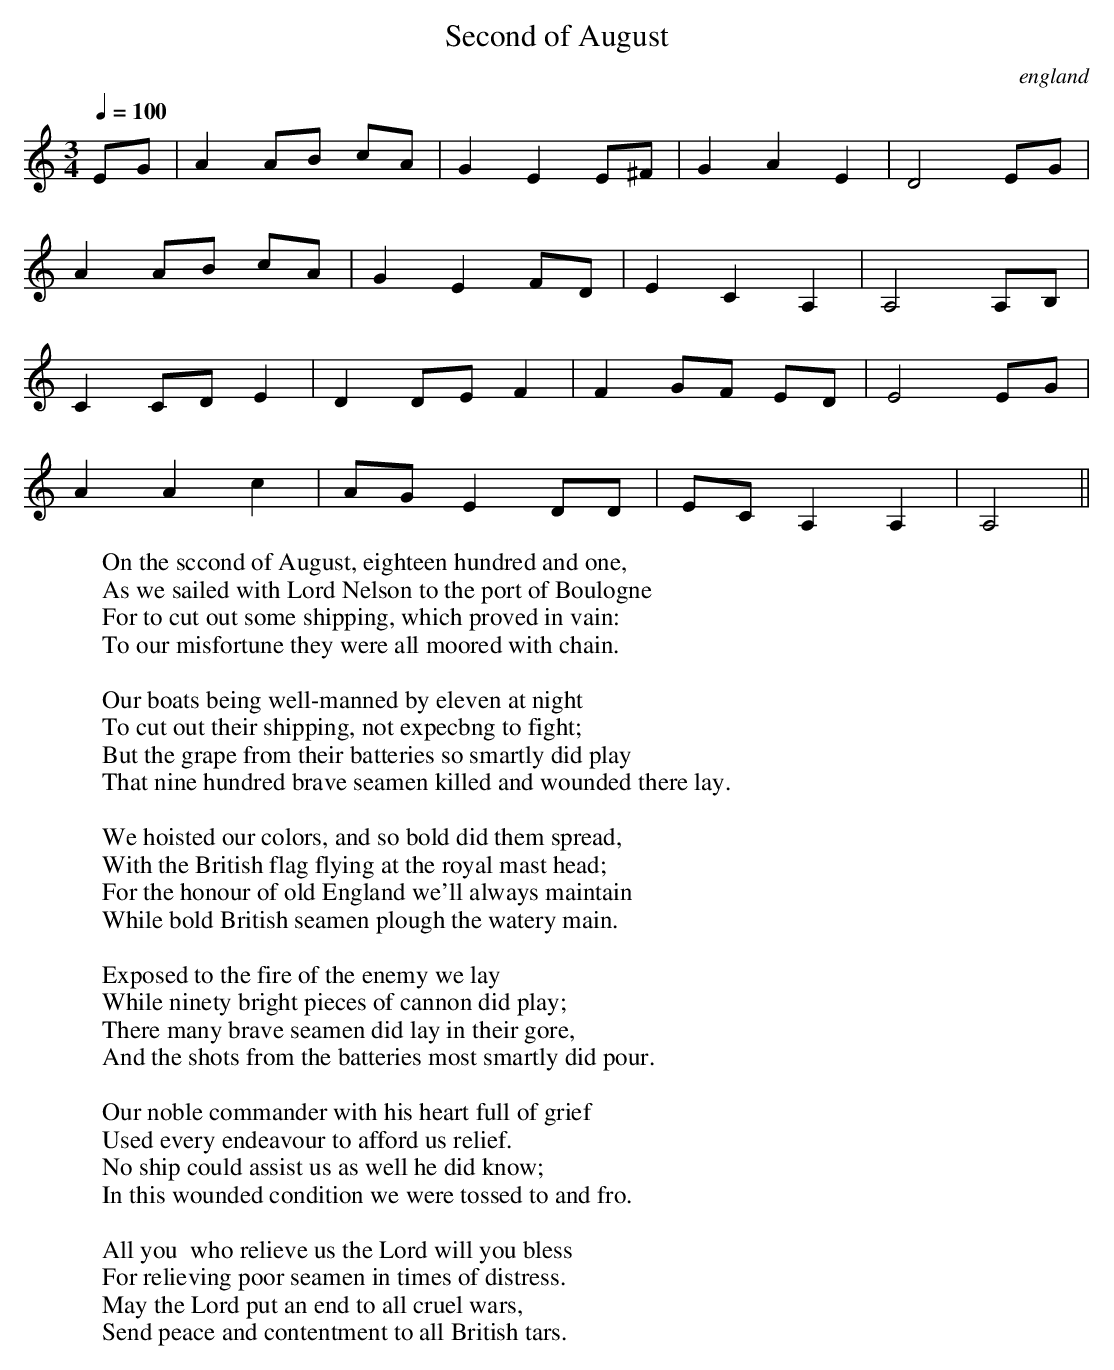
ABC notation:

X:1
T:Second of August
O:england
M:3/4
L:1/8
Q:1/4=100
W:On the sccond of August, eighteen hundred and one,
W:As we sailed with Lord Nelson to the port of Boulogne
W:For to cut out some shipping, which proved in vain:
W:To our misfortune they were all moored with chain.
W:
W:Our boats being well-manned by eleven at night
W:To cut out their shipping, not expecbng to fight;
W:But the grape from their batteries so smartly did play
W:That nine hundred brave seamen killed and wounded there lay.
W:
W:We hoisted our colors, and so bold did them spread,
W:With the British flag flying at the royal mast head;
W:For the honour of old England we'll always maintain
W:While bold British seamen plough the watery main.
W:
W:Exposed to the fire of the enemy we lay
W:While ninety bright pieces of cannon did play;
W:There many brave seamen did lay in their gore,
W:And the shots from the batteries most smartly did pour.
W:
W:Our noble commander with his heart full of grief
W:Used every endeavour to afford us relief.
W:No ship could assist us as well he did know;
W:In this wounded condition we were tossed to and fro.
W:
W:All you  who relieve us the Lord will you bless
W:For relieving poor seamen in times of distress.
W:May the Lord put an end to all cruel wars,
W:Send peace and contentment to all British tars.
K:C
EG |A2 A-B c-A|G2 E2 E^F|G2 A2 E2|D4 EG|
A2 A-B c-A|G2 E2 FD|E2 C2 A,2|A,4 A,B,|
C2 C-D E2|D2 D-E F2|F2 G-F E-D|E4 E-G|
A2 A2 c2|A-G E2 DD|E-C A,2 A,2|A,4 ||
